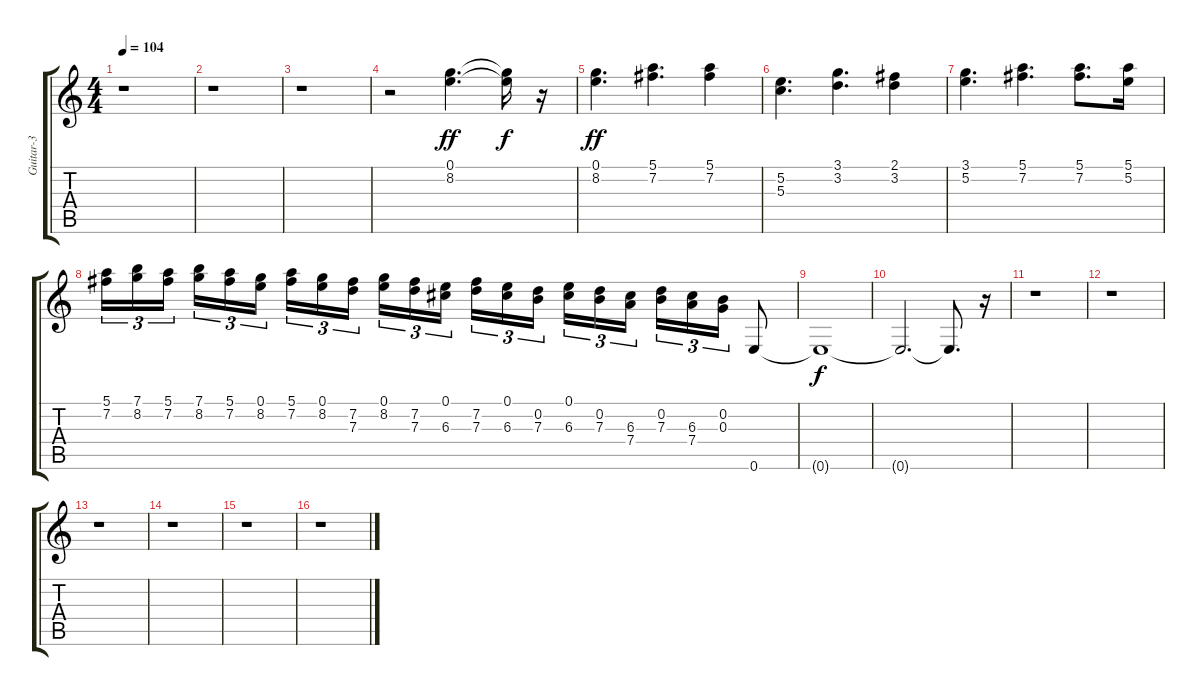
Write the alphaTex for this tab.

\track ("Guitar-3" "Guitar-3") {instrument distortionguitar}
\staff {score tabs}
\tuning (E4 B3 G3 D3 A2 E2) {hide}
\ts (4 4)
\tempo 104
\clef g2
\ks c
r.1{dy f} |
r.1 |
r.1 |
r.2 (0.1 8.2).4{d dy ff volume 0 instrument overdrivenguitar} (0.1{t} 8.2{t}).16{dy f} r.16 |
(0.1 8.2).4{d dy ff volume 16} (5.1 7.2).4{d} (5.1 7.2).4 |
(5.2 5.3).4{d} (3.1 3.2).4{d} (2.1 3.2).4 |
(3.1 5.2).4{d} (5.1 7.2).4{d} (5.1 7.2).8{d} (5.1 5.2).16 |
(5.1 7.2).16{tu (3 2)} (7.1 8.2).16{tu (3 2)} (5.1 7.2).16{tu (3 2) beam splitsecondary} (7.1 8.2).16{tu (3 2)} (5.1 7.2).16{tu (3 2)} (0.1 8.2).16{tu (3 2)} (5.1 7.2).16{tu (3 2)} (0.1 8.2).16{tu (3 2)} (7.2 7.3).16{tu (3 2) beam splitsecondary} (0.1 8.2).16{tu (3 2)} (7.2 7.3).16{tu (3 2)} (0.1 6.3).16{tu (3 2)} (7.2 7.3).16{tu (3 2)} (0.1 6.3).16{tu (3 2)} (0.2 7.3).16{tu (3 2) beam splitsecondary} (0.1 6.3).16{tu (3 2)} (0.2 7.3).16{tu (3 2)} (6.3 7.4).16{tu (3 2)} (0.2 7.3).16{tu (3 2)} (6.3 7.4).16{tu (3 2)} (0.2 0.3).16{tu (3 2)} 0.6.8 |
0.6{t}.1{dy f} |
0.6{t}.2{d} 0.6{t}.8{d} r.16 |
r.1 |
r.1 |
r.1 |
r.1 |
r.1 |
r.1
